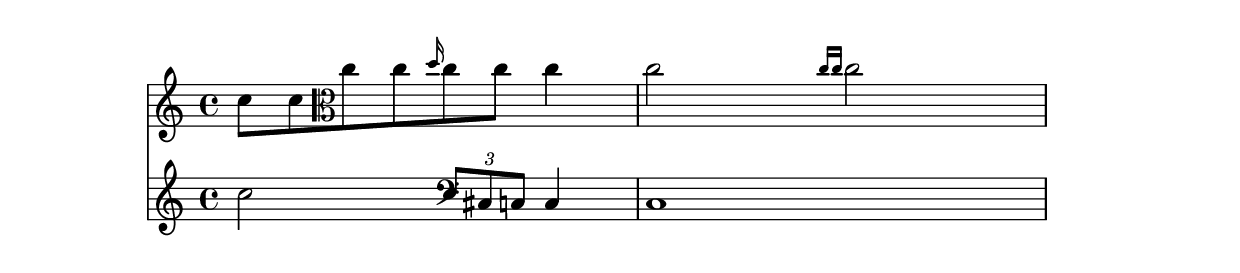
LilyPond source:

%% DO NOT EDIT this file manually; it is automatically
%% generated from LSR http://lsr.dsi.unimi.it
%% Make any changes in LSR itself, or in Documentation/snippets/new/ ,
%% and then run scripts/auxiliar/makelsr.py
%%
%% This file is in the public domain.
\version "2.14.2"

\header {
  lsrtags = "spacing, tweaks-and-overrides"

  texidoc = "
If @code{strict-note-spacing} is set spacing of notes is not influenced
by bars or clefs within a system. Rather, they are placed just before
the note that occurs at the same time. This may cause collisions.

"
  doctitle = "Proportional strict notespacing"
} % begin verbatim


\relative c'' <<
  \override Score.SpacingSpanner #'strict-note-spacing = ##t
  \set Score.proportionalNotationDuration = #(ly:make-moment 1 16)
  \new Staff {
    c8[ c \clef alto c c \grace { d16 } c8 c] c4
    c2 \grace { c16[ c16] } c2
  }
  \new Staff {
    c2 \times 2/3 { c8 \clef bass cis,, c } c4
    c1
  }
>>
